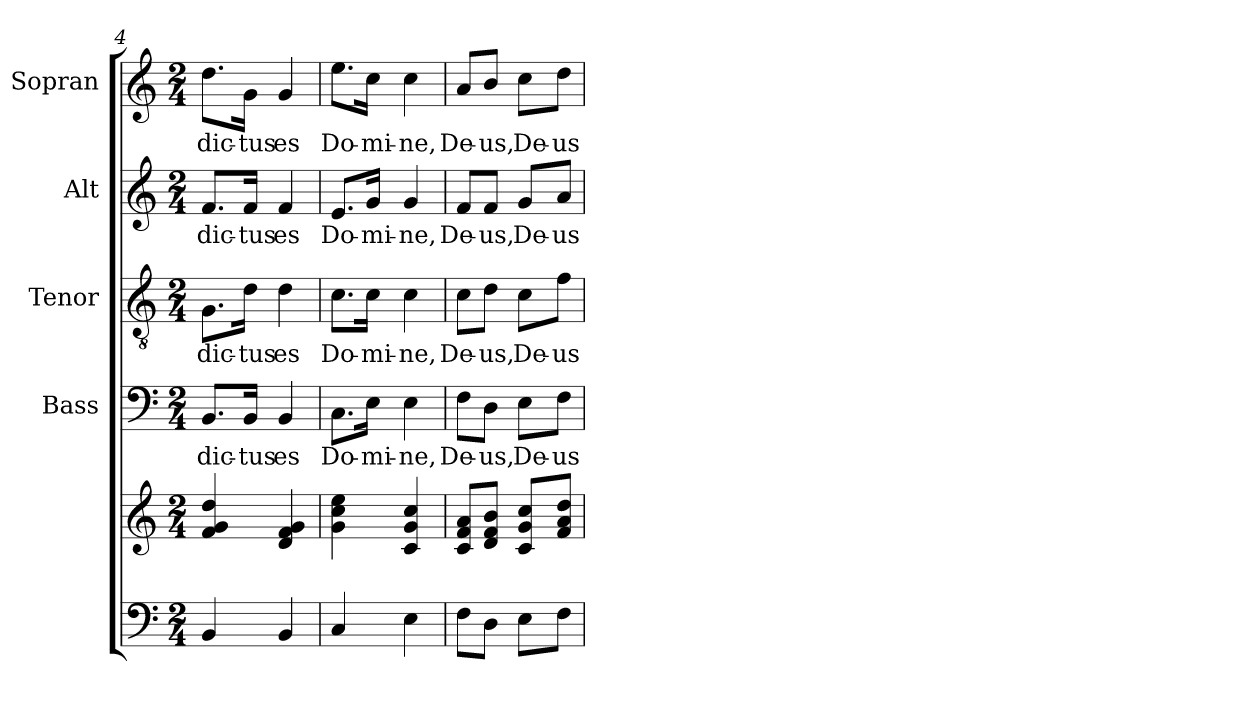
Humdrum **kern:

**kern	**kern	**kern	**text	**kern	**text	**kern	**text	**kern	**text
*part5	*part5	*part4	*part4	*part3	*part3	*part2	*part2	*part1	*part1
*staff6	*staff5	*staff4	*staff4	*staff3	*staff3	*staff2	*staff2	*staff1	*staff1
*	*	*I"Bass	*	*I"Tenor	*	*I"Alt	*	*I"Sopran	*
*	*	*I'B.	*	*I'T.	*	*I'A.	*	*I'S.	*
*clefF4	*clefG2	*clefF4	*	*clefGv2	*	*clefG2	*	*clefG2	*
*k[]	*k[]	*k[]	*	*k[]	*	*k[]	*	*k[]	*
*C:	*C:	*C:	*	*C:	*	*C:	*	*C:	*
*M2/4	*M2/4	*M2/4	*	*M2/4	*	*M2/4	*	*M2/4	*
=4	=4	=4	=4	=4	=4	=4	=4	=4	=4
!	!	!	!LO:LY:b	!	!LO:LY:b	!	!LO:LY:b	!	!LO:LY:b
4BB/	4f/ 4g/ 4dd/	8.BB/L	-dic-	8.G\L	-dic-	8.f/L	-dic-	8.dd\L	-dic-
!	!	!	!LO:LY:b	!	!LO:LY:b	!	!LO:LY:b	!	!LO:LY:b
.	.	16BB/Jk	-tus	16d\Jk	-tus	16f/Jk	-tus	16g\Jk	-tus
!	!	!	!LO:LY:b	!	!LO:LY:b	!	!LO:LY:b	!	!LO:LY:b
4BB/	4d/ 4f/ 4g/	4BB/	es	4d\	es	4f/	es	4g/	es
=5	=5	=5	=5	=5	=5	=5	=5	=5	=5
!	!	!	!LO:LY:b	!	!LO:LY:b	!	!LO:LY:b	!	!LO:LY:b
4C/	4g\ 4cc\ 4ee\	8.C\L	Do-	8.c\L	Do-	8.e/L	Do-	8.ee\L	Do-
!	!	!	!LO:LY:b	!	!LO:LY:b	!	!LO:LY:b	!	!LO:LY:b
.	.	16E\Jk	-mi-	16c\Jk	-mi-	16g/Jk	-mi-	16cc\Jk	-mi-
!	!	!	!LO:LY:b	!	!LO:LY:b	!	!LO:LY:b	!	!LO:LY:b
4E\	4c/ 4g/ 4cc/	4E\	-ne,	4c\	-ne,	4g/	-ne,	4cc\	-ne,
=6	=6	=6	=6	=6	=6	=6	=6	=6	=6
!	!	!	!LO:LY:b	!	!LO:LY:b	!	!LO:LY:b	!	!LO:LY:b
8F\L	8c/ 8f/ 8a/L	8F\L	De-	8c\L	De-	8f/L	De-	8a/L	De-
!	!	!	!LO:LY:b	!	!LO:LY:b	!	!LO:LY:b	!	!LO:LY:b
8D\J	8d/ 8f/ 8b/J	8D\J	-us,	8d\J	-us,	8f/J	-us,	8b/J	-us,
!	!	!	!LO:LY:b	!	!LO:LY:b	!	!LO:LY:b	!	!LO:LY:b
8E\L	8c/ 8g/ 8cc/L	8E\L	De-	8c\L	De-	8g/L	De-	8cc\L	De-
!	!	!	!LO:LY:b	!	!LO:LY:b	!	!LO:LY:b	!	!LO:LY:b
8F\J	8f/ 8a/ 8dd/J	8F\J	-us	8f\J	-us	8a/J	-us	8dd\J	-us
=	=	=	=	=	=	=	=	=	=
*-	*-	*-	*-	*-	*-	*-	*-	*-	*-
